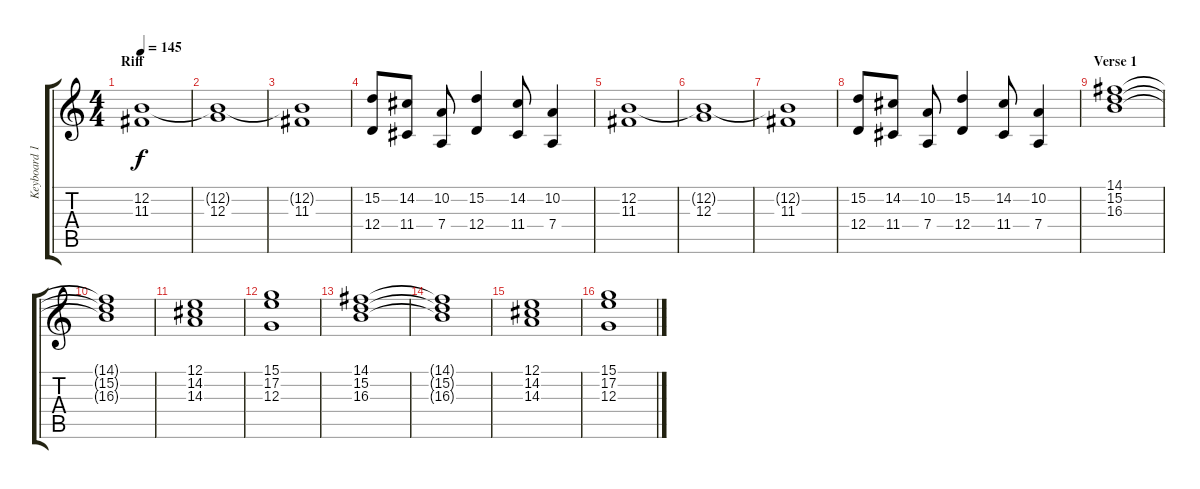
\track ("Keyboard 1" "Keyboard 1") {instrument stringensemble1}
\staff {score tabs}
\tuning (E4 B3 G3 D3 A2 E2) {hide}
\ts (4 4)
\section ("" "Riff")
\tempo 145
\clef g2
\ks c
(12.2 11.3).1{dy f} |
(12.2{t} 12.3).1 |
(12.2{t} 11.3).1 |
(15.2 12.4).8 (14.2 11.4).8 (10.2 7.4).8 (15.2 12.4).4 (14.2 11.4).8 (10.2 7.4).4 |
(12.2 11.3).1 |
(12.2{t} 12.3).1 |
(12.2{t} 11.3).1 |
(15.2 12.4).8 (14.2 11.4).8 (10.2 7.4).8 (15.2 12.4).4 (14.2 11.4).8 (10.2 7.4).4 |
\section ("" "Verse 1")
(14.1 15.2 16.3).1 |
(14.1{t} 15.2{t} 16.3{t}).1 |
(12.1 14.2 14.3).1 |
(15.1 17.2 12.3).1 |
(14.1 15.2 16.3).1 |
(14.1{t} 15.2{t} 16.3{t}).1 |
(12.1 14.2 14.3).1 |
(15.1 17.2 12.3).1
